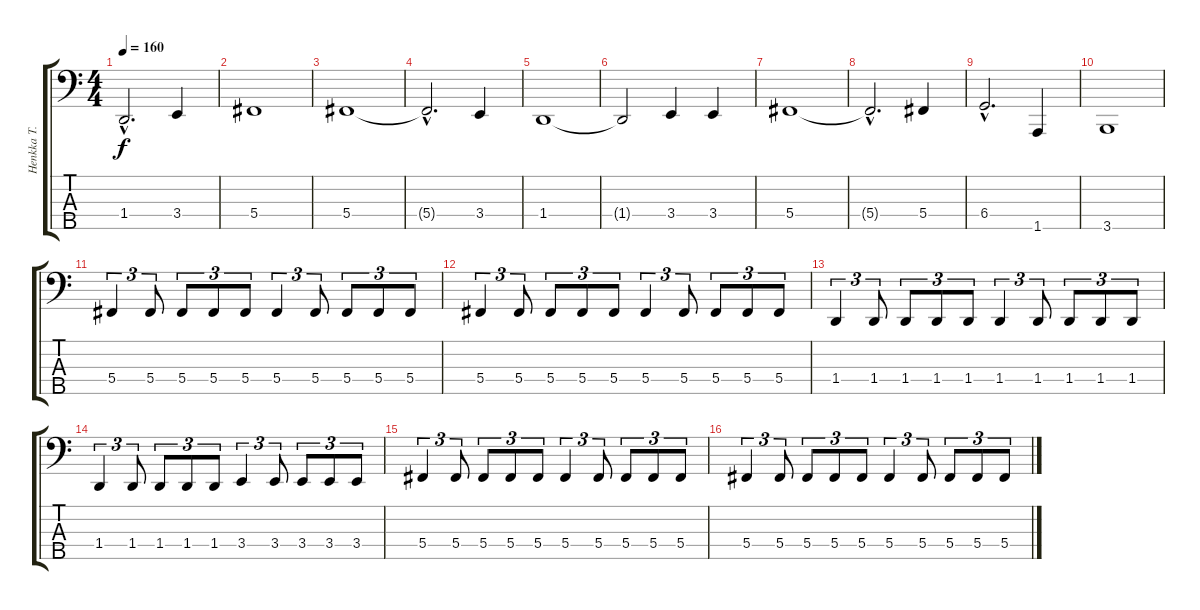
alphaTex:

\track ("Henkka T. Blacksmith" "Henkka T. ") {instrument electricbasspick}
\staff {score tabs}
\tuning (E2 B1 Gb1 Db1 Ab0) {hide}
\ts (4 4)
\tempo 160
\clef f4
\ks c
1.4{hac}.2{d dy f} 3.4.4 |
5.4.1 |
5.4.1 |
5.4{hac t}.2{d} 3.4.4 |
1.4.1 |
1.4{t}.2 3.4.4 3.4.4 |
5.4.1 |
5.4{hac t}.2{d} 5.4.4 |
6.4{hac}.2{d} 1.5.4 |
3.5.1 |
5.4.4{tu (3 2)} 5.4.8{tu (3 2)} 5.4.8{tu (3 2)} 5.4.8{tu (3 2)} 5.4.8{tu (3 2)} 5.4.4{tu (3 2)} 5.4.8{tu (3 2)} 5.4.8{tu (3 2)} 5.4.8{tu (3 2)} 5.4.8{tu (3 2)} |
5.4.4{tu (3 2)} 5.4.8{tu (3 2)} 5.4.8{tu (3 2)} 5.4.8{tu (3 2)} 5.4.8{tu (3 2)} 5.4.4{tu (3 2)} 5.4.8{tu (3 2)} 5.4.8{tu (3 2)} 5.4.8{tu (3 2)} 5.4.8{tu (3 2)} |
1.4.4{tu (3 2)} 1.4.8{tu (3 2)} 1.4.8{tu (3 2)} 1.4.8{tu (3 2)} 1.4.8{tu (3 2)} 1.4.4{tu (3 2)} 1.4.8{tu (3 2)} 1.4.8{tu (3 2)} 1.4.8{tu (3 2)} 1.4.8{tu (3 2)} |
1.4.4{tu (3 2)} 1.4.8{tu (3 2)} 1.4.8{tu (3 2)} 1.4.8{tu (3 2)} 1.4.8{tu (3 2)} 3.4.4{tu (3 2)} 3.4.8{tu (3 2)} 3.4.8{tu (3 2)} 3.4.8{tu (3 2)} 3.4.8{tu (3 2)} |
5.4.4{tu (3 2)} 5.4.8{tu (3 2)} 5.4.8{tu (3 2)} 5.4.8{tu (3 2)} 5.4.8{tu (3 2)} 5.4.4{tu (3 2)} 5.4.8{tu (3 2)} 5.4.8{tu (3 2)} 5.4.8{tu (3 2)} 5.4.8{tu (3 2)} |
5.4.4{tu (3 2)} 5.4.8{tu (3 2)} 5.4.8{tu (3 2)} 5.4.8{tu (3 2)} 5.4.8{tu (3 2)} 5.4.4{tu (3 2)} 5.4.8{tu (3 2)} 5.4.8{tu (3 2)} 5.4.8{tu (3 2)} 5.4.8{tu (3 2)}
